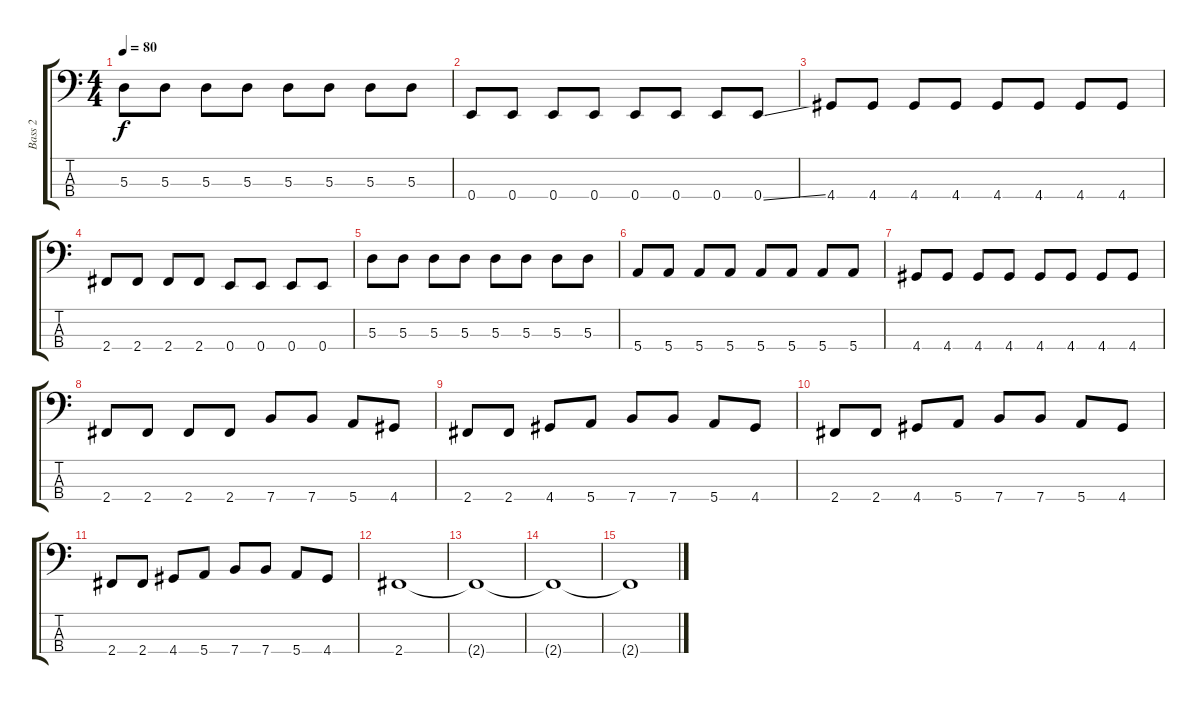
\track ("Bass 2" "Bass 2") {instrument overdrivenguitar}
\staff {score tabs}
\tuning (G2 D2 A1 E1) {hide}
\ts (4 4)
\tempo 80
\clef f4
\ks c
5.3.8{dy f} 5.3.8 5.3.8 5.3.8 5.3.8 5.3.8 5.3.8 5.3.8 |
0.4.8 0.4.8 0.4.8 0.4.8 0.4.8 0.4.8 0.4.8 0.4{ss}.8 |
4.4.8 4.4.8 4.4.8 4.4.8 4.4.8 4.4.8 4.4.8 4.4.8 |
2.4.8 2.4.8 2.4.8 2.4.8 0.4.8 0.4.8 0.4.8 0.4.8 |
5.3.8 5.3.8 5.3.8 5.3.8 5.3.8 5.3.8 5.3.8 5.3.8 |
5.4.8 5.4.8 5.4.8 5.4.8 5.4.8 5.4.8 5.4.8 5.4.8 |
4.4.8 4.4.8 4.4.8 4.4.8 4.4.8 4.4.8 4.4.8 4.4.8 |
2.4.8 2.4.8 2.4.8 2.4.8 7.4.8 7.4.8 5.4.8 4.4.8 |
2.4.8 2.4.8 4.4.8 5.4.8 7.4.8 7.4.8 5.4.8 4.4.8 |
2.4.8 2.4.8 4.4.8 5.4.8 7.4.8 7.4.8 5.4.8 4.4.8 |
2.4.8 2.4.8 4.4.8 5.4.8 7.4.8 7.4.8 5.4.8 4.4.8 |
2.4.1{volume 13} |
2.4{t}.1{volume 8} |
2.4{t}.1{volume 4} |
2.4{t}.1{volume 0}
